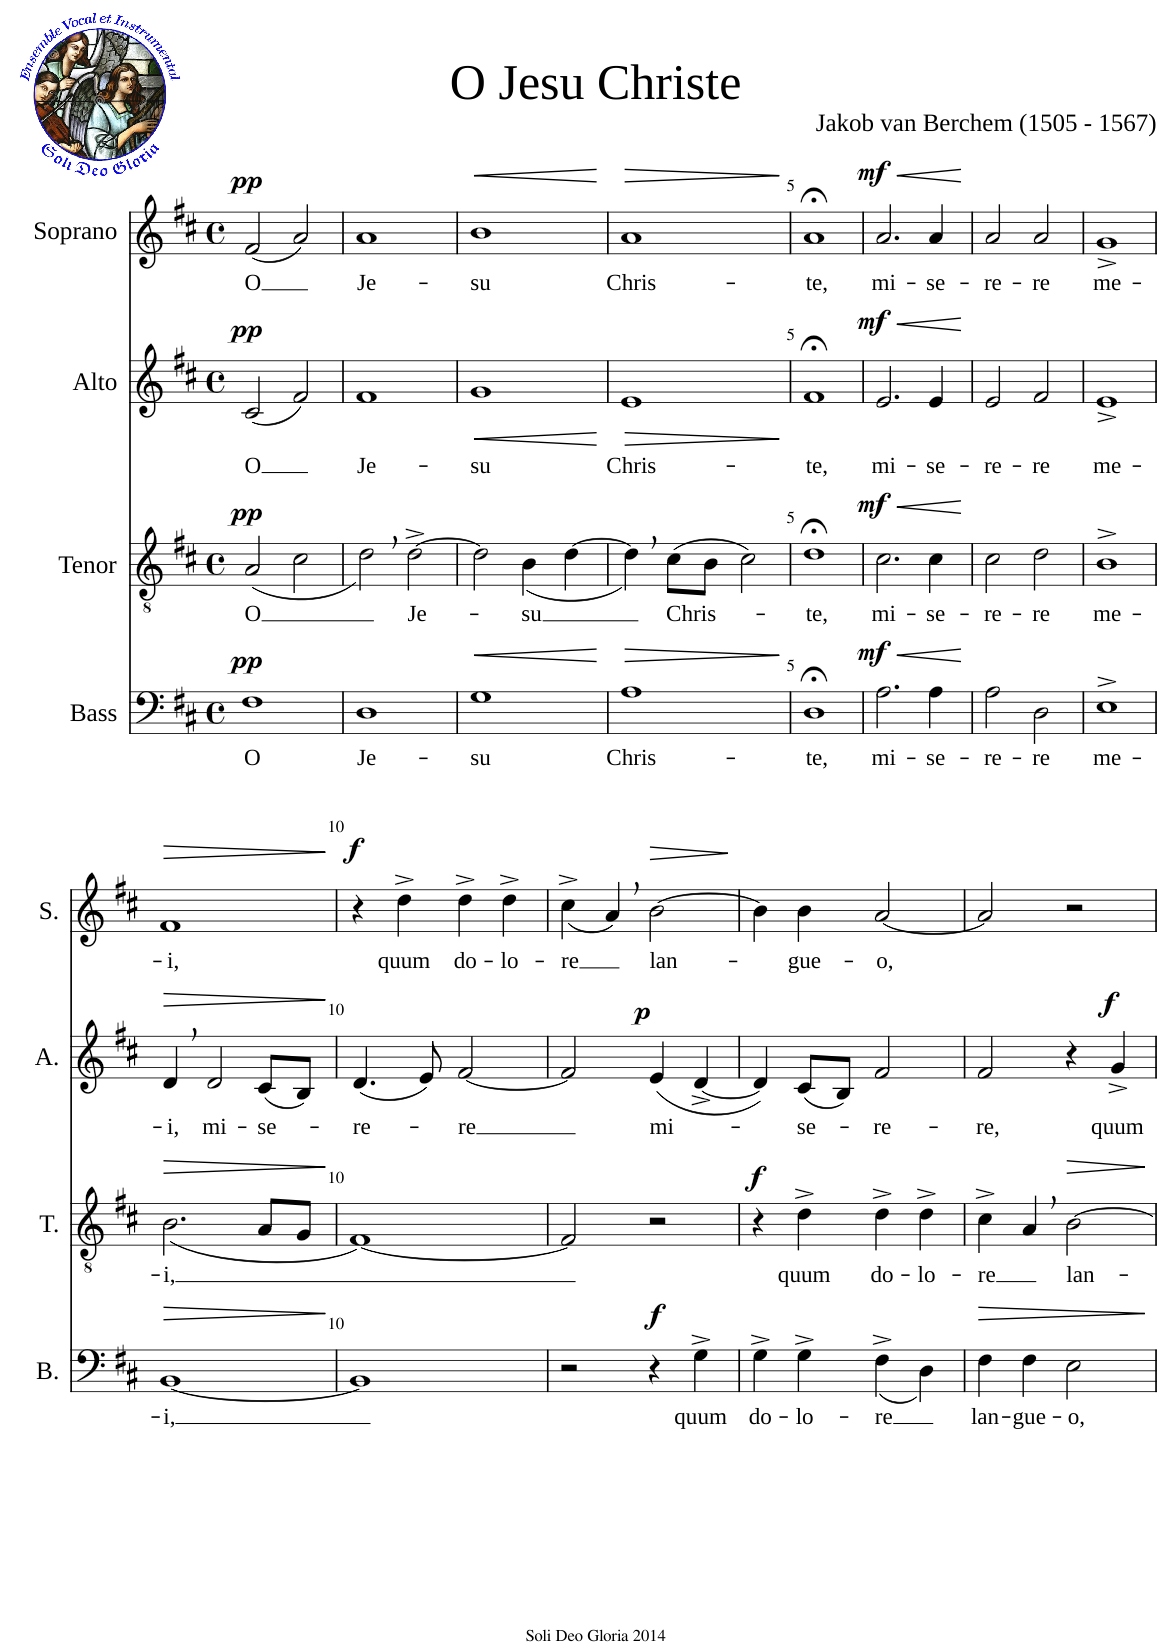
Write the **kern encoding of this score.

**kern	**text	**dynam	**kern	**text	**dynam	**kern	**text	**dynam	**kern	**text	**dynam
*part4	*part4	*part4	*part3	*part3	*part3	*part2	*part2	*part2	*part1	*part1	*part1
*staff4	*staff4	*staff4	*staff3	*staff3	*staff3	*staff2	*staff2	*staff2	*staff1	*staff1	*staff1
*I"Bass	*	*	*I"Tenor	*	*	*I"Alto	*	*	*I"Soprano	*	*
*I'B.	*	*	*I'T.	*	*	*I'A.	*	*	*I'S.	*	*
*clefF4	*	*	*clefGv2	*	*	*clefG2	*	*	*clefG2	*	*
*k[f#c#]	*	*	*k[f#c#]	*	*	*k[f#c#]	*	*	*k[f#c#]	*	*
*M4/4	*	*	*M4/4	*	*	*M4/4	*	*	*M4/4	*	*
*met(c)	*	*	*met(c)	*	*	*met(c)	*	*	*met(c)	*	*
=1	=1	=1	=1	=1	=1	=1	=1	=1	=1	=1	=1
!	!LO:LY:b	!LO:DY:a	!	!LO:LY:b	!LO:DY:a	!	!LO:LY:b	!LO:DY:a	!	!LO:LY:b	!LO:DY:a
1F#	O	pp	(<2A/	O	pp	(2c#/	O	pp	(2f#/	O	pp
.	.	.	2c#\	.	.	2f#/)	.	.	2a/)	.	.
=2	=2	=2	=2	=2	=2	=2	=2	=2	=2	=2	=2
!	!LO:LY:b	!	!	!	!	!	!LO:LY:b	!	!	!LO:LY:b	!
1D	Je-	.	2d,\)	.	.	1f#	Je-	.	1a	Je-	.
!	!	!	!	!LO:LY:b	!	!	!	!	!	!	!
.	.	.	[2d^\	Je-	.	.	.	.	.	.	.
=3	=3	=3	=3	=3	=3	=3	=3	=3	=3	=3	=3
!	!LO:LY:b	!LO:HP:b	!	!	!	!	!LO:LY:b	!LO:HP:b	!	!LO:LY:b	!LO:HP:b
1G	-su	<	2d\]	.	.	1g	-su	<	1b	-su	<
!	!	!	!	!LO:LY:b	!	!	!	!	!	!	!
.	.	.	(<4B\	-su	.	.	.	.	.	.	.
.	.	.	[4d\	.	.	.	.	.	.	.	.
.	.	[	.	.	.	.	.	[	.	.	[
=4	=4	=4	=4	=4	=4	=4	=4	=4	=4	=4	=4
!	!LO:LY:b	!LO:HP:b	!	!	!	!	!LO:LY:b	!LO:HP:b	!	!LO:LY:b	!LO:HP:b
1A	Chris-	>	4d,\])	.	.	1e	Chris-	>	1a	Chris-	>
!	!	!	!	!LO:LY:b	!	!	!	!	!	!	!
.	.	.	(8c#\L	Chris-	.	.	.	.	.	.	.
.	.	.	8B\J	.	.	.	.	.	.	.	.
.	.	.	2c#\)	.	.	.	.	.	.	.	.
.	.	]	.	.	.	.	.	]	.	.	]
=5	=5	=5	=5	=5	=5	=5	=5	=5	=5	=5	=5
!	!LO:LY:b	!	!	!LO:LY:b	!	!	!LO:LY:b	!	!	!LO:LY:b	!
1D;<	-te,	.	1d;<	-te,	.	1f#;<	-te,	.	1a;<	-te,	.
=6	=6	=6	=6	=6	=6	=6	=6	=6	=6	=6	=6
!	!LO:LY:b	!LO:HP:b	!	!LO:LY:b	!LO:HP:b	!	!LO:LY:b	!LO:HP:b	!	!LO:LY:b	!LO:HP:b
!	!	!LO:DY:n=1:a	!	!	!LO:DY:n=1:a	!	!	!LO:DY:n=1:a	!	!	!LO:DY:n=1:a
2.A\	mi-	< mf	2.c#\	mi-	< mf	2.e/	mi-	< mf	2.a/	mi-	< mf
!	!LO:LY:b	!	!	!LO:LY:b	!	!	!LO:LY:b	!	!	!LO:LY:b	!
4A\	-se-	.	4c#\	-se-	.	4e/	-se-	.	4a/	-se-	.
.	.	[	.	.	[	.	.	[	.	.	[
=7	=7	=7	=7	=7	=7	=7	=7	=7	=7	=7	=7
!	!LO:LY:b	!	!	!LO:LY:b	!	!	!LO:LY:b	!	!	!LO:LY:b	!
2A\	-re-	.	2c#\	-re-	.	2e/	-re-	.	2a/	-re-	.
!	!LO:LY:b	!	!	!LO:LY:b	!	!	!LO:LY:b	!	!	!LO:LY:b	!
2D\	-re	.	2d\	-re	.	2f#/	-re	.	2a/	-re	.
=8	=8	=8	=8	=8	=8	=8	=8	=8	=8	=8	=8
!	!LO:LY:b	!	!	!LO:LY:b	!	!	!LO:LY:b	!	!	!LO:LY:b	!
1E^	me-	.	1B^	me-	.	1e^	me-	.	1g^	me-	.
!!LO:LB:g=z
=9	=9	=9	=9	=9	=9	=9	=9	=9	=9	=9	=9
!	!LO:LY:b	!LO:HP:b	!	!LO:LY:b	!LO:HP:b	!	!LO:LY:b	!LO:HP:b	!	!LO:LY:b	!LO:HP:b
[1BB	-i,	>	(<2.B\	-i,	>	4d,/	-i,	>	1f#	-i,	>
!	!	!	!	!	!	!	!LO:LY:b	!	!	!	!
.	.	.	.	.	.	2d/	mi-	.	.	.	.
!	!	!	!	!	!	!	!LO:LY:b	!	!	!	!
.	.	.	8A/L	.	.	(8c#/L	-se-	.	.	.	.
.	.	.	8G/J	.	.	8B/J)	.	.	.	.	.
.	.	]	.	.	]	.	.	]	.	.	]
=10	=10	=10	=10	=10	=10	=10	=10	=10	=10	=10	=10
!	!	!	!	!	!	!	!LO:LY:b	!	!	!	!LO:DY:a
1BB]	.	.	[1F#)	.	.	(4.d/	-re-	.	4r	.	f
!	!	!	!	!	!	!	!	!	!	!LO:LY:b	!
.	.	.	.	.	.	.	.	.	4dd^\	quum	.
.	.	.	.	.	.	8e/)	.	.	.	.	.
!	!	!	!	!	!	!	!LO:LY:b	!	!	!LO:LY:b	!
.	.	.	.	.	.	[2f#/	-re	.	4dd^\	do-	.
!	!	!	!	!	!	!	!	!	!	!LO:LY:b	!
.	.	.	.	.	.	.	.	.	4dd^\	-lo-	.
=11	=11	=11	=11	=11	=11	=11	=11	=11	=11	=11	=11
!	!	!	!	!	!	!	!	!	!	!LO:LY:b	!
2r	.	.	2F#/]	.	.	2f#/]	.	.	(<4cc#^\	-re	.
.	.	.	.	.	.	.	.	.	4a,/)	.	.
!	!	!LO:DY:a	!	!	!	!	!LO:LY:b	!LO:DY:a	!	!LO:LY:b	!LO:HP:b
4r	.	f	2r	.	.	(4e/	mi-	p	[2b\	lan-	>
!	!LO:LY:b	!	!	!	!	!	!	!	!	!	!
4G^\	quum	.	.	.	.	[4d^/	.	.	.	.	.
.	.	.	.	.	.	.	.	.	.	.	]
=12	=12	=12	=12	=12	=12	=12	=12	=12	=12	=12	=12
!	!LO:LY:b	!	!	!	!LO:DY:a	!	!	!	!	!	!
4G^\	do-	.	4r	.	f	4d/])	.	.	4b\]	.	.
!	!LO:LY:b	!	!	!LO:LY:b	!	!	!LO:LY:b	!	!	!LO:LY:b	!
4G^\	-lo-	.	4d^\	quum	.	(8c#/L	-se-	.	4b\	-gue-	.
.	.	.	.	.	.	8B/J)	.	.	.	.	.
!	!LO:LY:b	!	!	!LO:LY:b	!	!	!LO:LY:b	!	!	!LO:LY:b	!
(<4F#^\	-re	.	4d^\	do-	.	2f#/	-re-	.	[2a/	-o,	.
!	!	!	!	!LO:LY:b	!	!	!	!	!	!	!
4D\)	.	.	4d^\	-lo-	.	.	.	.	.	.	.
=13	=13	=13	=13	=13	=13	=13	=13	=13	=13	=13	=13
!	!LO:LY:b	!LO:HP:b	!	!LO:LY:b	!	!	!LO:LY:b	!	!	!	!
4F#\	lan-	>	4c#^\	-re	.	2f#/	-re,	.	2a/]	.	.
!	!LO:LY:b	!	!	!	!	!	!	!	!	!	!
4F#\	-gue-	.	4A,/	.	.	.	.	.	.	.	.
!	!LO:LY:b	!	!	!LO:LY:b	!LO:HP:b	!	!	!	!	!	!
2E\	-o,	.	[2B\	lan-	>	4r	.	.	2r	.	.
!	!	!	!	!	!	!	!LO:LY:b	!LO:DY:a	!	!	!
.	.	.	.	.	.	4g^/	quum	f	.	.	.
.	.	]	.	.	]	.	.	.	.	.	.
=	=	=	=	=	=	=	=	=	=	=	=
*-	*-	*-	*-	*-	*-	*-	*-	*-	*-	*-	*-
